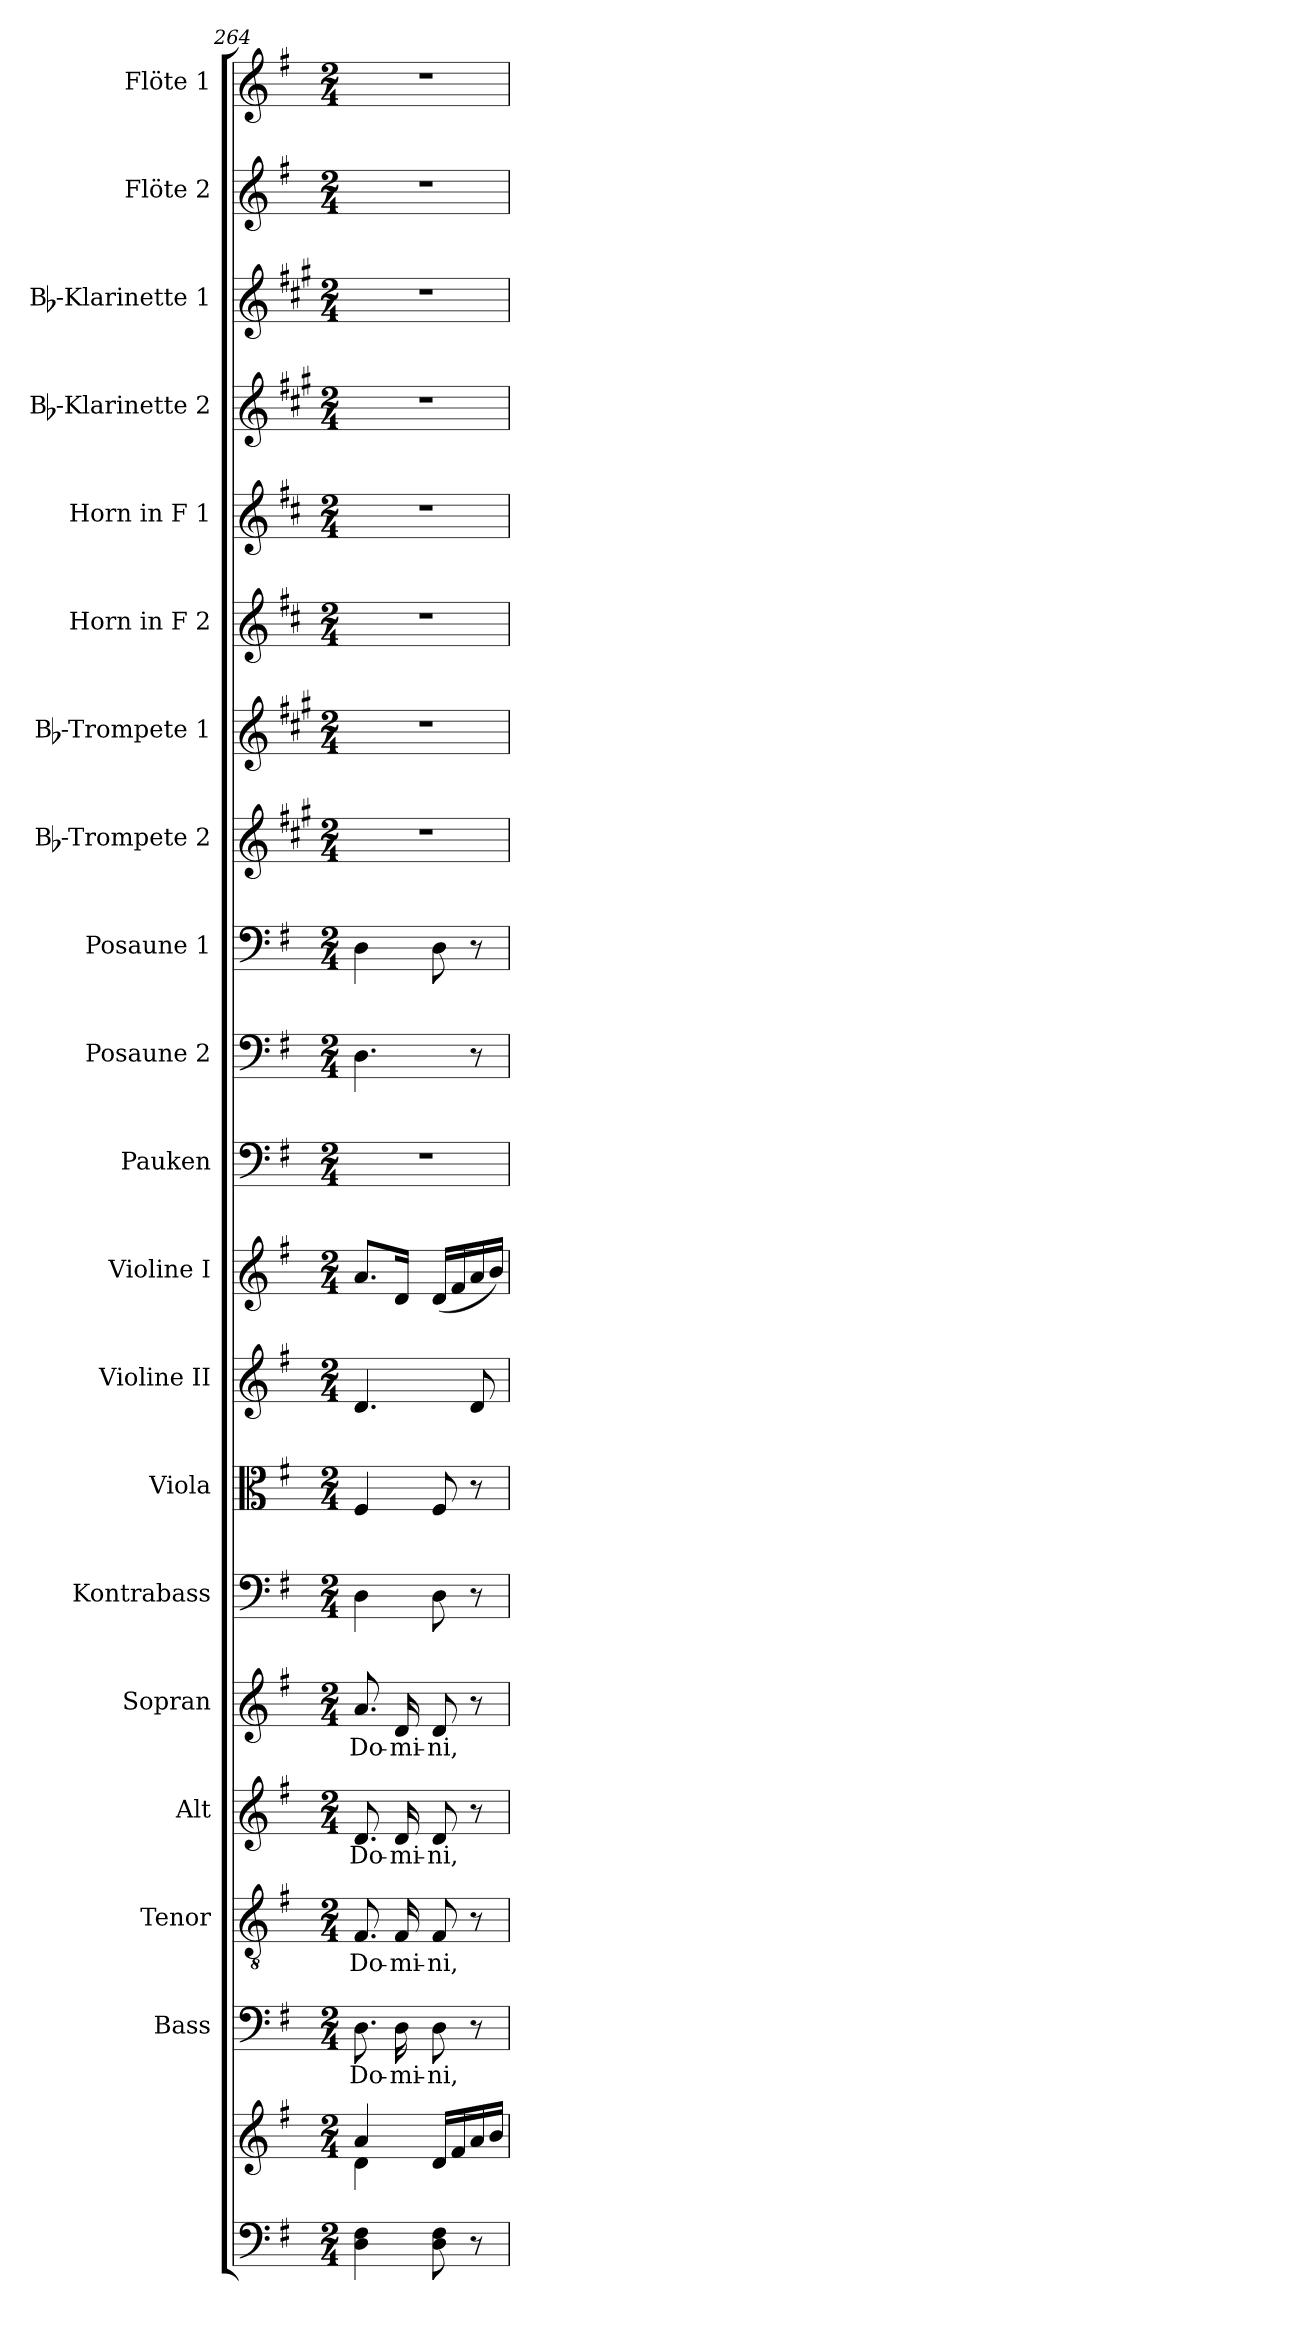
**kern	**kern	**kern	**text	**kern	**text	**kern	**text	**kern	**text	**kern	**kern	**kern	**kern	**kern	**kern	**kern	**kern	**kern	**kern	**kern	**kern	**kern	**kern	**kern
*part20	*part20	*part19	*part19	*part18	*part18	*part17	*part17	*part16	*part16	*part15	*part14	*part13	*part12	*part11	*part10	*part9	*part8	*part7	*part6	*part5	*part4	*part3	*part2	*part1
*staff21	*staff20	*staff19	*staff19	*staff18	*staff18	*staff17	*staff17	*staff16	*staff16	*staff15	*staff14	*staff13	*staff12	*staff11	*staff10	*staff9	*staff8	*staff7	*staff6	*staff5	*staff4	*staff3	*staff2	*staff1
*	*	*I"Bass	*	*I"Tenor	*	*I"Alt	*	*I"Sopran	*	*I"Kontrabass	*I"Viola	*I"Violine II	*I"Violine I	*I"Pauken	*I"Posaune 2	*I"Posaune 1	*I"Bb-Trompete 2	*I"Bb-Trompete 1	*I"Horn in F 2	*I"Horn in F 1	*I"Bb-Klarinette 2	*I"Bb-Klarinette 1	*I"Flöte 2	*I"Flöte 1
*	*	*I'B.	*	*I'T.	*	*I'A.	*	*I'S.	*	*I'Kb.	*I'Vla.	*I'Vl. II	*I'Vl. I	*I'Pk.	*I'Pos. 2	*I'Pos. 1	*I'Bb Trp. 2	*I'Bb Trp. 1	*	*	*I'Bb Kl. 2	*I'Bb Kl. 1	*I'Fl. 2	*I'Fl. 1
*clefF4	*clefG2	*clefF4	*	*clefGv2	*	*clefG2	*	*clefG2	*	*clefF4	*clefC3	*clefG2	*clefG2	*clefF4	*clefF4	*clefF4	*clefG2	*clefG2	*clefG2	*clefG2	*clefG2	*clefG2	*clefG2	*clefG2
*	*	*	*	*	*	*	*	*	*	*ITrd7c12	*	*	*	*	*	*	*ITrd1c2	*ITrd1c2	*ITrd4c7	*ITrd4c7	*ITrd1c2	*ITrd1c2	*	*
*k[f#]	*k[f#]	*k[f#]	*	*k[f#]	*	*k[f#]	*	*k[f#]	*	*k[f#]	*k[f#]	*k[f#]	*k[f#]	*k[f#]	*k[f#]	*k[f#]	*k[f#]	*k[f#]	*k[f#]	*k[f#]	*k[f#]	*k[f#]	*k[f#]	*k[f#]
*G:	*G:	*G:	*	*G:	*	*G:	*	*G:	*	*G:	*G:	*G:	*G:	*G:	*G:	*G:	*G:	*G:	*G:	*G:	*G:	*G:	*G:	*G:
*M2/4	*M2/4	*M2/4	*	*M2/4	*	*M2/4	*	*M2/4	*	*M2/4	*M2/4	*M2/4	*M2/4	*M2/4	*M2/4	*M2/4	*M2/4	*M2/4	*M2/4	*M2/4	*M2/4	*M2/4	*M2/4	*M2/4
=264	=264	=264	=264	=264	=264	=264	=264	=264	=264	=264	=264	=264	=264	=264	=264	=264	=264	=264	=264	=264	=264	=264	=264	=264
*	*^	*	*	*	*	*	*	*	*	*	*	*	*	*	*	*	*	*	*	*	*	*	*	*
!	!	!	!	!LO:LY:b	!	!LO:LY:b	!	!LO:LY:b	!	!LO:LY:b	!	!	!	!	!	!	!	!	!	!	!	!	!	!	!
4D\ 4F#\	4a/	4d\	8.D\	Do-	8.F#/	Do-	8.d/	Do-	8.a/	Do-	4DD\	4F#/	4.d/	8.a/L	2r	4.D\	4D\	2r	2r	2r	2r	2r	2r	2r	2r
!	!	!	!	!LO:LY:b	!	!LO:LY:b	!	!LO:LY:b	!	!LO:LY:b	!	!	!	!	!	!	!	!	!	!	!	!	!	!	!
.	.	.	16D\	-mi-	16F#/	-mi-	16d/	-mi-	16d/	-mi-	.	.	.	16d/Jk	.	.	.	.	.	.	.	.	.	.	.
!	!	!	!	!LO:LY:b	!	!LO:LY:b	!	!LO:LY:b	!	!LO:LY:b	!	!	!	!	!	!	!	!	!	!	!	!	!	!	!
8D\ 8F#\	16d/LL	4ryy	8D\	-ni,	8F#/	-ni,	8d/	-ni,	8d/	-ni,	8DD\	8F#/	.	(<16d/LL	.	.	8D\	.	.	.	.	.	.	.	.
.	16f#/	.	.	.	.	.	.	.	.	.	.	.	.	16f#/	.	.	.	.	.	.	.	.	.	.	.
8r	16a/	.	8r	.	8r	.	8r	.	8r	.	8r	8r	8d/	16a/	.	8r	8r	.	.	.	.	.	.	.	.
.	16b/JJ	.	.	.	.	.	.	.	.	.	.	.	.	16b/JJ)	.	.	.	.	.	.	.	.	.	.	.
*	*v	*v	*	*	*	*	*	*	*	*	*	*	*	*	*	*	*	*	*	*	*	*	*	*	*
=	=	=	=	=	=	=	=	=	=	=	=	=	=	=	=	=	=	=	=	=	=	=	=	=
*-	*-	*-	*-	*-	*-	*-	*-	*-	*-	*-	*-	*-	*-	*-	*-	*-	*-	*-	*-	*-	*-	*-	*-	*-
